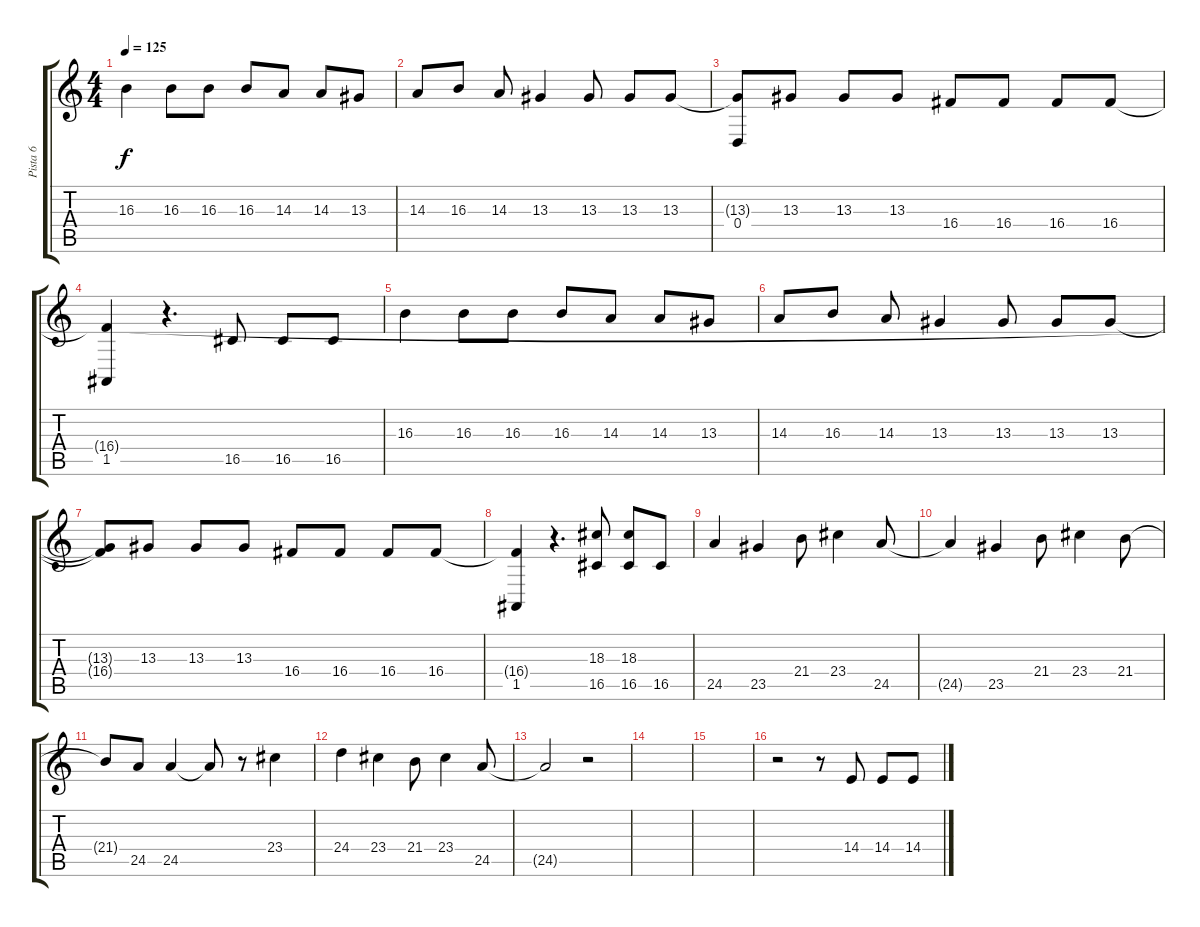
\track ("Pista 6" "Pista 6") {instrument acousticgrandpiano bank 5}
\staff {score tabs}
\tuning (E4 B3 G3 D3 A2 E2) {hide}
\ts (4 4)
\tempo 125
\clef g2
\ks c
16.3.4{dy f} 16.3.8 16.3.8 16.3.8 14.3.8 14.3.8 13.3.8 |
14.3.8 16.3.8 14.3.8 13.3.4 13.3.8 13.3.8 13.3.8 |
(13.3{t} 0.4).8 13.3.8 13.3.8 13.3.8 16.4.8 16.4.8 16.4.8 16.4.8 |
(16.4{t} 1.5).4 r.4{d} 16.5.8 16.5.8 16.5.8 |
16.3.4 16.3.8 16.3.8 16.3.8 14.3.8 14.3.8 13.3.8 |
14.3.8 16.3.8 14.3.8 13.3.4 13.3.8 13.3.8 13.3.8 |
(13.3{t} 16.4{t}).8 13.3.8 13.3.8 13.3.8 16.4.8 16.4.8 16.4.8 16.4.8 |
(16.4{t} 1.5).4 r.4{d} (18.3 16.5).8 (18.3 16.5).8 16.5.8 |
24.5.4 23.5.4 21.4.8 23.4.4 24.5.8 |
24.5{t}.4 23.5.4 21.4.8 23.4.4 21.4.8 |
21.4{t}.8 24.5.8 24.5.4 24.5{t}.8 r.8 23.4.4 |
24.4.4 23.4.4 21.4.8 23.4.4 24.5.8 |
24.5{t}.2 r.2 |
|
|
r.2 r.8 14.4.8 14.4.8 14.4.8
